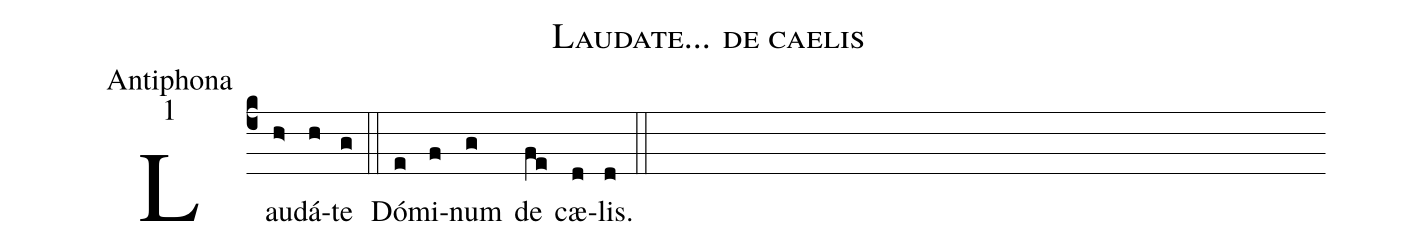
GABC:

name:Laudate... de caelis;
office-part:Antiphona;
mode:1;
%%
(c4) Lau(h>)dá(h)te(g) (::) Dó(e)mi(f)num(g) de(fe) cæ(d)lis.(d) (::)
